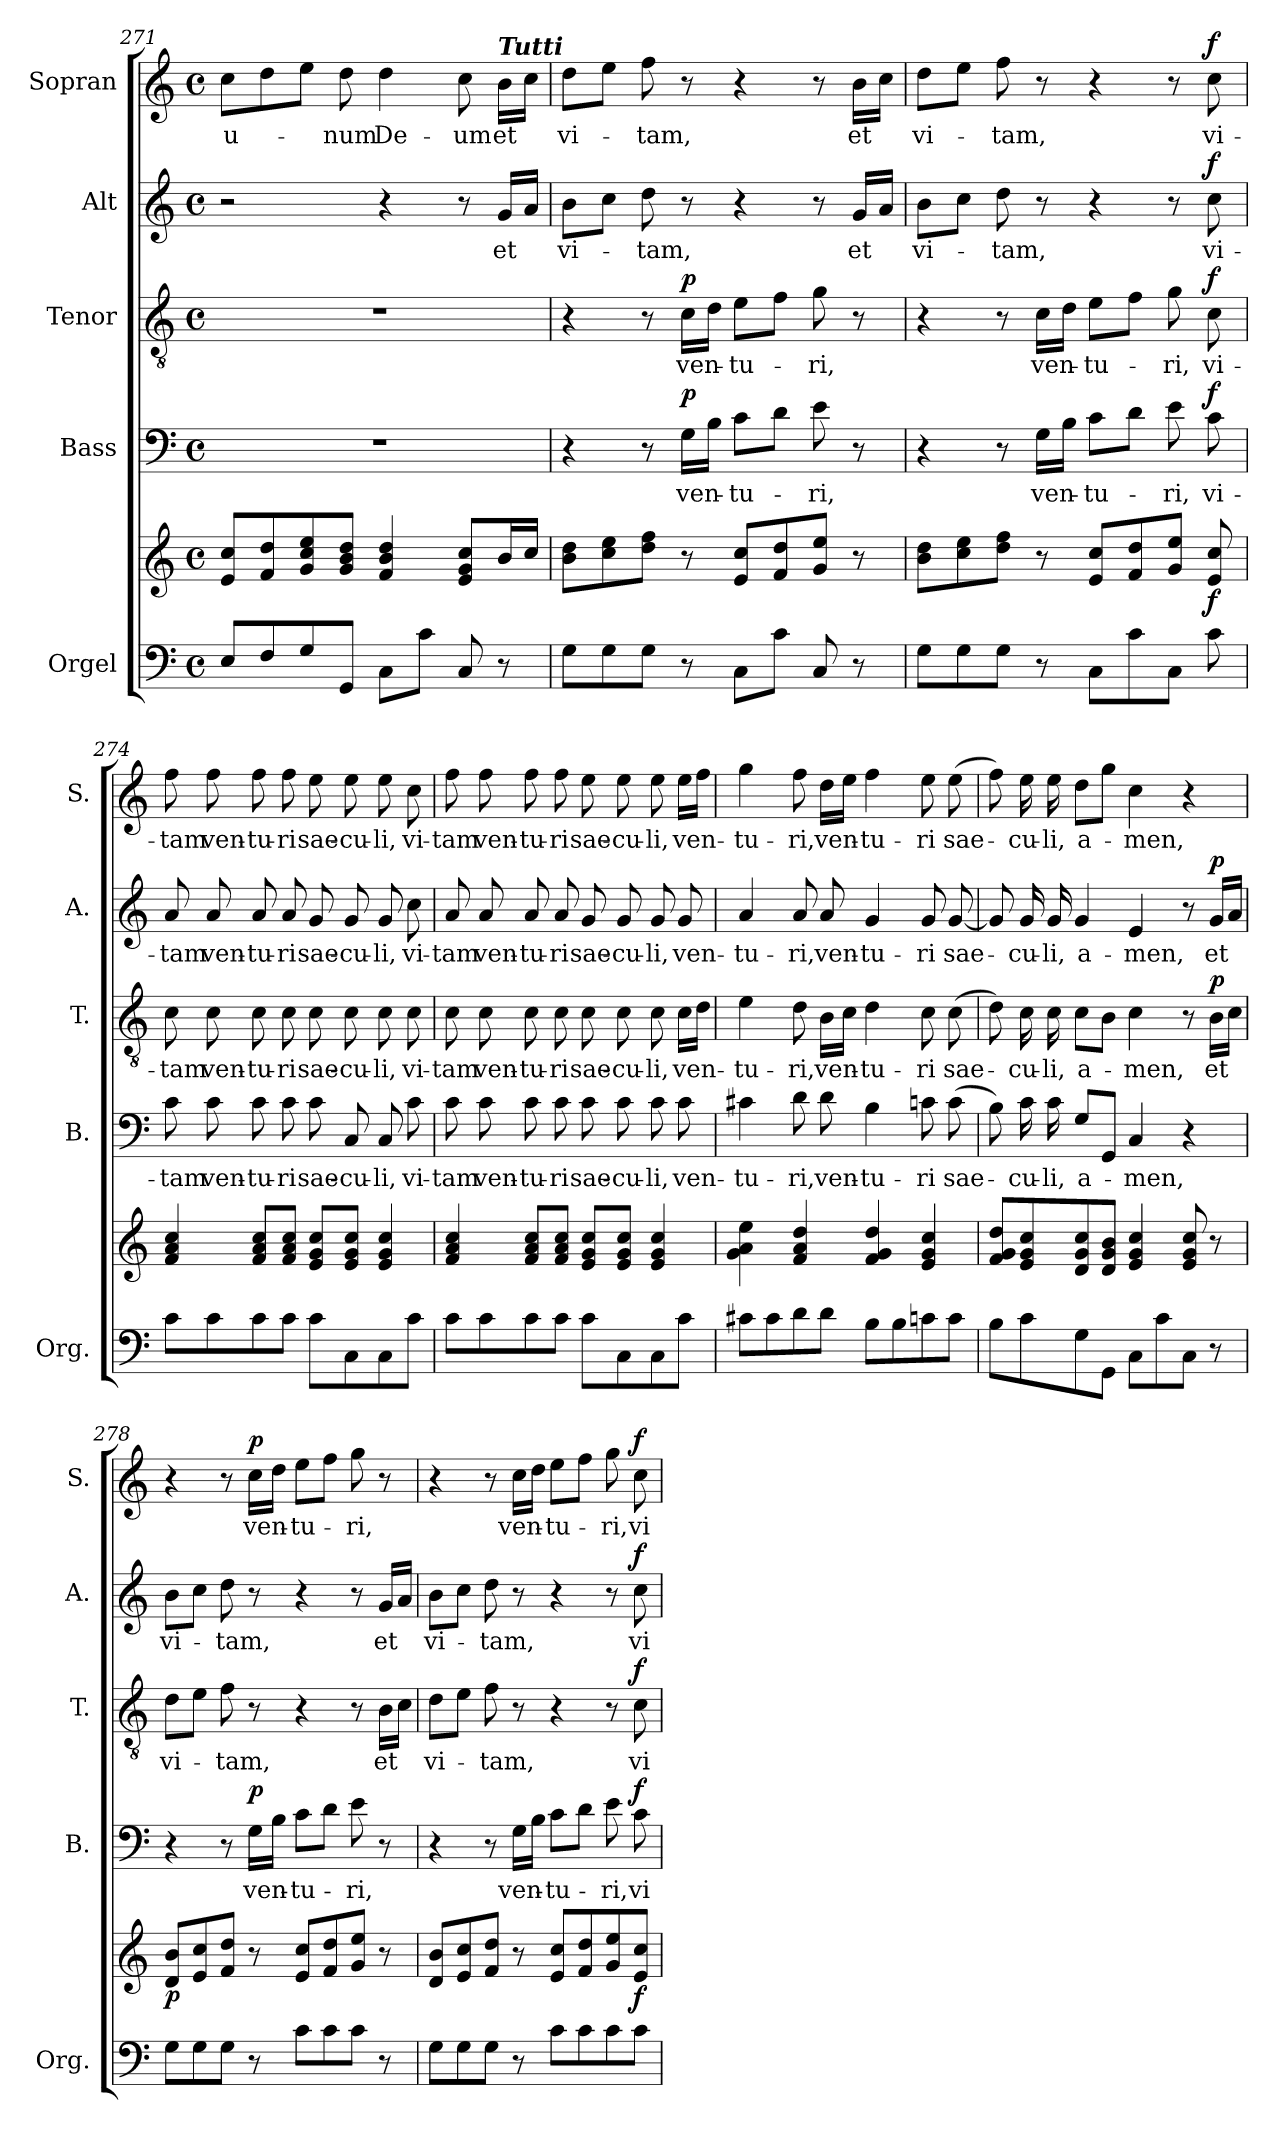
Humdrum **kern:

**kern	**kern	**dynam	**kern	**text	**dynam	**kern	**text	**dynam	**kern	**text	**dynam	**kern	**text	**dynam
*part5	*part5	*part5	*part4	*part4	*part4	*part3	*part3	*part3	*part2	*part2	*part2	*part1	*part1	*part1
*staff6	*staff5	*staff5/6	*staff4	*staff4	*staff4	*staff3	*staff3	*staff3	*staff2	*staff2	*staff2	*staff1	*staff1	*staff1
*I"Orgel	*	*	*I"Bass	*	*	*I"Tenor	*	*	*I"Alt	*	*	*I"Sopran	*	*
*I'Org.	*	*	*I'B.	*	*	*I'T.	*	*	*I'A.	*	*	*I'S.	*	*
*clefF4	*clefG2	*	*clefF4	*	*	*clefGv2	*	*	*clefG2	*	*	*clefG2	*	*
*k[]	*k[]	*	*k[]	*	*	*k[]	*	*	*k[]	*	*	*k[]	*	*
*C:	*C:	*	*C:	*	*	*C:	*	*	*C:	*	*	*C:	*	*
*M4/4	*M4/4	*	*M4/4	*	*	*M4/4	*	*	*M4/4	*	*	*M4/4	*	*
*met(c)	*met(c)	*	*met(c)	*	*	*met(c)	*	*	*met(c)	*	*	*met(c)	*	*
=271	=271	=271	=271	=271	=271	=271	=271	=271	=271	=271	=271	=271	=271	=271
!	!	!	!	!	!	!	!	!	!	!	!	!	!LO:LY:b	!
8E/L	8e/ 8cc/L	.	1r	.	.	1r	.	.	2r	.	.	8cc\L	u-	.
8F/	8f/ 8dd/	.	.	.	.	.	.	.	.	.	.	8dd\	.	.
8G/	8g/ 8cc/ 8ee/	.	.	.	.	.	.	.	.	.	.	8ee\J	.	.
!	!	!	!	!	!	!	!	!	!	!	!	!	!LO:LY:b	!
8GG/J	8g/ 8b/ 8dd/J	.	.	.	.	.	.	.	.	.	.	8dd\	-num	.
!	!	!	!	!	!	!	!	!	!	!	!	!	!LO:LY:b	!
8C\L	4f/ 4b/ 4dd/	.	.	.	.	.	.	.	4r	.	.	4dd\	De-	.
8c\J	.	.	.	.	.	.	.	.	.	.	.	.	.	.
!	!	!	!	!	!	!	!	!	!	!	!	!	!LO:LY:b	!
8C/	8e/ 8g/ 8cc/L	.	.	.	.	.	.	.	8r	.	.	8cc\	-um	.
!	!	!	!	!	!	!	!	!	!	!	!	!LO:TX:a:Bi:t=Tutti	!	!
!	!	!	!	!	!	!	!	!	!	!LO:LY:b	!	!	!LO:LY:b	!
8r	16b/L	.	.	.	.	.	.	.	16g/LL	et	.	16b\LL	et	.
.	16cc/JJ	.	.	.	.	.	.	.	16a/JJ	.	.	16cc\JJ	.	.
=272	=272	=272	=272	=272	=272	=272	=272	=272	=272	=272	=272	=272	=272	=272
!	!	!	!	!	!	!	!	!	!	!LO:LY:b	!	!	!LO:LY:b	!
8G\L	8b\ 8dd\L	.	4r	.	.	4r	.	.	8b\L	vi-	.	8dd\L	vi-	.
8G\	8cc\ 8ee\	.	.	.	.	.	.	.	8cc\J	.	.	8ee\J	.	.
!	!	!	!	!	!	!	!	!	!	!LO:LY:b	!	!	!LO:LY:b	!
8G\J	8dd\ 8ff\J	.	8r	.	.	8r	.	.	8dd\	-tam,	.	8ff\	-tam,	.
!	!	!	!	!LO:LY:b	!LO:DY:a	!	!LO:LY:b	!LO:DY:a	!	!	!	!	!	!
8r	8r	.	16G\LL	ven-	p	16c\LL	ven-	p	8r	.	.	8r	.	.
.	.	.	16B\JJ	.	.	16d\JJ	.	.	.	.	.	.	.	.
!	!	!	!	!LO:LY:b	!	!	!LO:LY:b	!	!	!	!	!	!	!
8C\L	8e/ 8cc/L	.	8c\L	-tu-	.	8e\L	-tu-	.	4r	.	.	4r	.	.
8c\J	8f/ 8dd/	.	8d\J	.	.	8f\J	.	.	.	.	.	.	.	.
!	!	!	!	!LO:LY:b	!	!	!LO:LY:b	!	!	!	!	!	!	!
8C/	8g/ 8ee/J	.	8e\	-ri,	.	8g\	-ri,	.	8r	.	.	8r	.	.
!	!	!	!	!	!	!	!	!	!	!LO:LY:b	!	!	!LO:LY:b	!
8r	8r	.	8r	.	.	8r	.	.	16g/LL	et	.	16b\LL	et	.
.	.	.	.	.	.	.	.	.	16a/JJ	.	.	16cc\JJ	.	.
!!LO:LB:g=z
=273	=273	=273	=273	=273	=273	=273	=273	=273	=273	=273	=273	=273	=273	=273
!	!	!	!	!	!	!	!	!	!	!LO:LY:b	!	!	!LO:LY:b	!
8G\L	8b\ 8dd\L	.	4r	.	.	4r	.	.	8b\L	vi-	.	8dd\L	vi-	.
8G\	8cc\ 8ee\	.	.	.	.	.	.	.	8cc\J	.	.	8ee\J	.	.
!	!	!	!	!	!	!	!	!	!	!LO:LY:b	!	!	!LO:LY:b	!
8G\J	8dd\ 8ff\J	.	8r	.	.	8r	.	.	8dd\	-tam,	.	8ff\	-tam,	.
!	!	!	!	!LO:LY:b	!	!	!LO:LY:b	!	!	!	!	!	!	!
8r	8r	.	16G\LL	ven-	.	16c\LL	ven-	.	8r	.	.	8r	.	.
.	.	.	16B\JJ	.	.	16d\JJ	.	.	.	.	.	.	.	.
!	!	!	!	!LO:LY:b	!	!	!LO:LY:b	!	!	!	!	!	!	!
8C\L	8e/ 8cc/L	.	8c\L	-tu-	.	8e\L	-tu-	.	4r	.	.	4r	.	.
8c\	8f/ 8dd/	.	8d\J	.	.	8f\J	.	.	.	.	.	.	.	.
!	!	!	!	!LO:LY:b	!	!	!LO:LY:b	!	!	!	!	!	!	!
8C\J	8g/ 8ee/J	.	8e\	-ri,	.	8g\	-ri,	.	8r	.	.	8r	.	.
!	!	!LO:DY:b	!	!LO:LY:b	!LO:DY:a	!	!LO:LY:b	!LO:DY:a	!	!LO:LY:b	!LO:DY:a	!	!LO:LY:b	!LO:DY:a
8c\	8e/ 8cc/	f	8c\	vi-	f	8c\	vi-	f	8cc\	vi-	f	8cc\	vi-	f
=274	=274	=274	=274	=274	=274	=274	=274	=274	=274	=274	=274	=274	=274	=274
!	!	!	!	!LO:LY:b	!	!	!LO:LY:b	!	!	!LO:LY:b	!	!	!LO:LY:b	!
8c\L	4f/ 4a/ 4cc/	.	8c\	-tam	.	8c\	-tam	.	8a/	-tam	.	8ff\	-tam	.
!	!	!	!	!LO:LY:b	!	!	!LO:LY:b	!	!	!LO:LY:b	!	!	!LO:LY:b	!
8c\	.	.	8c\	ven-	.	8c\	ven-	.	8a/	ven-	.	8ff\	ven-	.
!	!	!	!	!LO:LY:b	!	!	!LO:LY:b	!	!	!LO:LY:b	!	!	!LO:LY:b	!
8c\	8f/ 8a/ 8cc/L	.	8c\	-tu-	.	8c\	-tu-	.	8a/	-tu-	.	8ff\	-tu-	.
!	!	!	!	!LO:LY:b	!	!	!LO:LY:b	!	!	!LO:LY:b	!	!	!LO:LY:b	!
8c\J	8f/ 8a/ 8cc/J	.	8c\	-ri	.	8c\	-ri	.	8a/	-ri	.	8ff\	-ri	.
!	!	!	!	!LO:LY:b	!	!	!LO:LY:b	!	!	!LO:LY:b	!	!	!LO:LY:b	!
8c\L	8e/ 8g/ 8cc/L	.	8c\	sae-	.	8c\	sae-	.	8g/	sae-	.	8ee\	sae-	.
!	!	!	!	!LO:LY:b	!	!	!LO:LY:b	!	!	!LO:LY:b	!	!	!LO:LY:b	!
8C\	8e/ 8g/ 8cc/J	.	8C/	-cu-	.	8c\	-cu-	.	8g/	-cu-	.	8ee\	-cu-	.
!	!	!	!	!LO:LY:b	!	!	!LO:LY:b	!	!	!LO:LY:b	!	!	!LO:LY:b	!
8C\	4e/ 4g/ 4cc/	.	8C/	-li,	.	8c\	-li,	.	8g/	-li,	.	8ee\	-li,	.
!	!	!	!	!LO:LY:b	!	!	!LO:LY:b	!	!	!LO:LY:b	!	!	!LO:LY:b	!
8c\J	.	.	8c\	vi-	.	8c\	vi-	.	8cc\	vi-	.	8cc\	vi-	.
=275	=275	=275	=275	=275	=275	=275	=275	=275	=275	=275	=275	=275	=275	=275
!	!	!	!	!LO:LY:b	!	!	!LO:LY:b	!	!	!LO:LY:b	!	!	!LO:LY:b	!
8c\L	4f/ 4a/ 4cc/	.	8c\	-tam	.	8c\	-tam	.	8a/	-tam	.	8ff\	-tam	.
!	!	!	!	!LO:LY:b	!	!	!LO:LY:b	!	!	!LO:LY:b	!	!	!LO:LY:b	!
8c\	.	.	8c\	ven-	.	8c\	ven-	.	8a/	ven-	.	8ff\	ven-	.
!	!	!	!	!LO:LY:b	!	!	!LO:LY:b	!	!	!LO:LY:b	!	!	!LO:LY:b	!
8c\	8f/ 8a/ 8cc/L	.	8c\	-tu-	.	8c\	-tu-	.	8a/	-tu-	.	8ff\	-tu-	.
!	!	!	!	!LO:LY:b	!	!	!LO:LY:b	!	!	!LO:LY:b	!	!	!LO:LY:b	!
8c\J	8f/ 8a/ 8cc/J	.	8c\	-ri	.	8c\	-ri	.	8a/	-ri	.	8ff\	-ri	.
!	!	!	!	!LO:LY:b	!	!	!LO:LY:b	!	!	!LO:LY:b	!	!	!LO:LY:b	!
8c\L	8e/ 8g/ 8cc/L	.	8c\	sae-	.	8c\	sae-	.	8g/	sae-	.	8ee\	sae-	.
!	!	!	!	!LO:LY:b	!	!	!LO:LY:b	!	!	!LO:LY:b	!	!	!LO:LY:b	!
8C\	8e/ 8g/ 8cc/J	.	8c\	-cu-	.	8c\	-cu-	.	8g/	-cu-	.	8ee\	-cu-	.
!	!	!	!	!LO:LY:b	!	!	!LO:LY:b	!	!	!LO:LY:b	!	!	!LO:LY:b	!
8C\	4e/ 4g/ 4cc/	.	8c\	-li,	.	8c\	-li,	.	8g/	-li,	.	8ee\	-li,	.
!	!	!	!	!LO:LY:b	!	!	!LO:LY:b	!	!	!LO:LY:b	!	!	!LO:LY:b	!
8c\J	.	.	8c\	ven-	.	16c\LL	ven-	.	8g/	ven-	.	16ee\LL	ven-	.
.	.	.	.	.	.	16d\JJ	.	.	.	.	.	16ff\JJ	.	.
=276	=276	=276	=276	=276	=276	=276	=276	=276	=276	=276	=276	=276	=276	=276
!	!	!	!	!LO:LY:b	!	!	!LO:LY:b	!	!	!LO:LY:b	!	!	!LO:LY:b	!
8c#X\L	4g\ 4a\ 4ee\	.	4c#X\	-tu-	.	4e\	-tu-	.	4a/	-tu-	.	4gg\	-tu-	.
8c#\	.	.	.	.	.	.	.	.	.	.	.	.	.	.
!	!	!	!	!LO:LY:b	!	!	!LO:LY:b	!	!	!LO:LY:b	!	!	!LO:LY:b	!
8d\	4f/ 4a/ 4dd/	.	8d\	-ri,	.	8d\	-ri,	.	8a/	-ri,	.	8ff\	-ri,	.
!	!	!	!	!LO:LY:b	!	!	!LO:LY:b	!	!	!LO:LY:b	!	!	!LO:LY:b	!
8d\J	.	.	8d\	ven-	.	16B\LL	ven-	.	8a/	ven-	.	16dd\LL	ven-	.
.	.	.	.	.	.	16c\JJ	.	.	.	.	.	16ee\JJ	.	.
!	!	!	!	!LO:LY:b	!	!	!LO:LY:b	!	!	!LO:LY:b	!	!	!LO:LY:b	!
8B\L	4f/ 4g/ 4dd/	.	4B\	-tu-	.	4d\	-tu-	.	4g/	-tu-	.	4ff\	-tu-	.
8B\	.	.	.	.	.	.	.	.	.	.	.	.	.	.
!	!	!	!	!LO:LY:b	!	!	!LO:LY:b	!	!	!LO:LY:b	!	!	!LO:LY:b	!
8cn\	4e/ 4g/ 4cc/	.	8cn\	-ri	.	8c\	-ri	.	8g/	-ri	.	8ee\	-ri	.
!	!	!	!	!LO:LY:b	!	!	!LO:LY:b	!	!	!LO:LY:b	!	!	!LO:LY:b	!
8c\J	.	.	(>8c\	sae-	.	(>8c\	sae-	.	[8g/	sae-	.	(>8ee\	sae-	.
!!LO:PB:g=z
=277	=277	=277	=277	=277	=277	=277	=277	=277	=277	=277	=277	=277	=277	=277
8B\L	8f/ 8g/ 8dd/L	.	8B\)	.	.	8d\)	.	.	8g/]	.	.	8ff\)	.	.
!	!	!	!	!LO:LY:b	!	!	!LO:LY:b	!	!	!LO:LY:b	!	!	!LO:LY:b	!
8c\	8e/ 8g/ 8cc/	.	16c\	-cu-	.	16c\	-cu-	.	16g/	-cu-	.	16ee\	-cu-	.
!	!	!	!	!LO:LY:b	!	!	!LO:LY:b	!	!	!LO:LY:b	!	!	!LO:LY:b	!
.	.	.	16c\	-li,	.	16c\	-li,	.	16g/	-li,	.	16ee\	-li,	.
!	!	!	!	!LO:LY:b	!	!	!LO:LY:b	!	!	!LO:LY:b	!	!	!LO:LY:b	!
8G\	8d/ 8g/ 8cc/	.	8G/L	a-	.	8c\L	a-	.	4g/	a-	.	8dd\L	a-	.
8GG\J	8d/ 8g/ 8b/J	.	8GG/J	.	.	8B\J	.	.	.	.	.	8gg\J	.	.
!	!	!	!	!LO:LY:b	!	!	!LO:LY:b	!	!	!LO:LY:b	!	!	!LO:LY:b	!
8C\L	4e/ 4g/ 4cc/	.	4C/	-men,	.	4c\	-men,	.	4e/	-men,	.	4cc\	-men,	.
8c\	.	.	.	.	.	.	.	.	.	.	.	.	.	.
8C\J	8e/ 8g/ 8cc/	.	4r	.	.	8r	.	.	8r	.	.	4r	.	.
!	!	!	!	!	!	!	!LO:LY:b	!LO:DY:a	!	!LO:LY:b	!LO:DY:a	!	!	!
8r	8r	.	.	.	.	16B\LL	et	p	16g/LL	et	p	.	.	.
.	.	.	.	.	.	16c\JJ	.	.	16a/JJ	.	.	.	.	.
=278	=278	=278	=278	=278	=278	=278	=278	=278	=278	=278	=278	=278	=278	=278
!	!	!LO:DY:b	!	!	!	!	!LO:LY:b	!	!	!LO:LY:b	!	!	!	!
8G\L	8d/ 8b/L	p	4r	.	.	8d\L	vi-	.	8b\L	vi-	.	4r	.	.
8G\	8e/ 8cc/	.	.	.	.	8e\J	.	.	8cc\J	.	.	.	.	.
!	!	!	!	!	!	!	!LO:LY:b	!	!	!LO:LY:b	!	!	!	!
8G\J	8f/ 8dd/J	.	8r	.	.	8f\	-tam,	.	8dd\	-tam,	.	8r	.	.
!	!	!	!	!LO:LY:b	!LO:DY:a	!	!	!	!	!	!	!	!LO:LY:b	!LO:DY:a
8r	8r	.	16G\LL	ven-	p	8r	.	.	8r	.	.	16cc\LL	ven-	p
.	.	.	16B\JJ	.	.	.	.	.	.	.	.	16dd\JJ	.	.
!	!	!	!	!LO:LY:b	!	!	!	!	!	!	!	!	!LO:LY:b	!
8c\L	8e/ 8cc/L	.	8c\L	-tu-	.	4r	.	.	4r	.	.	8ee\L	-tu-	.
8c\	8f/ 8dd/	.	8d\J	.	.	.	.	.	.	.	.	8ff\J	.	.
!	!	!	!	!LO:LY:b	!	!	!	!	!	!	!	!	!LO:LY:b	!
8c\J	8g/ 8ee/J	.	8e\	-ri,	.	8r	.	.	8r	.	.	8gg\	-ri,	.
!	!	!	!	!	!	!	!LO:LY:b	!	!	!LO:LY:b	!	!	!	!
8r	8r	.	8r	.	.	16B\LL	et	.	16g/LL	et	.	8r	.	.
.	.	.	.	.	.	16c\JJ	.	.	16a/JJ	.	.	.	.	.
=279	=279	=279	=279	=279	=279	=279	=279	=279	=279	=279	=279	=279	=279	=279
!	!	!	!	!	!	!	!LO:LY:b	!	!	!LO:LY:b	!	!	!	!
8G\L	8d/ 8b/L	.	4r	.	.	8d\L	vi-	.	8b\L	vi-	.	4r	.	.
8G\	8e/ 8cc/	.	.	.	.	8e\J	.	.	8cc\J	.	.	.	.	.
!	!	!	!	!	!	!	!LO:LY:b	!	!	!LO:LY:b	!	!	!	!
8G\J	8f/ 8dd/J	.	8r	.	.	8f\	-tam,	.	8dd\	-tam,	.	8r	.	.
!	!	!	!	!LO:LY:b	!	!	!	!	!	!	!	!	!LO:LY:b	!
8r	8r	.	16G\LL	ven-	.	8r	.	.	8r	.	.	16cc\LL	ven-	.
.	.	.	16B\JJ	.	.	.	.	.	.	.	.	16dd\JJ	.	.
!	!	!	!	!LO:LY:b	!	!	!	!	!	!	!	!	!LO:LY:b	!
8c\L	8e/ 8cc/L	.	8c\L	-tu-	.	4r	.	.	4r	.	.	8ee\L	-tu-	.
8c\	8f/ 8dd/	.	8d\J	.	.	.	.	.	.	.	.	8ff\J	.	.
!	!	!	!	!LO:LY:b	!	!	!	!	!	!	!	!	!LO:LY:b	!
8c\	8g/ 8ee/	.	8e\	-ri,	.	8r	.	.	8r	.	.	8gg\	-ri,	.
!	!	!LO:DY:b	!	!LO:LY:b	!LO:DY:a	!	!LO:LY:b	!LO:DY:a	!	!LO:LY:b	!LO:DY:a	!	!LO:LY:b	!LO:DY:a
8c\J	8e/ 8cc/J	f	8c\	vi-	f	8c\	vi-	f	8cc\	vi-	f	8cc\	vi-	f
=	=	=	=	=	=	=	=	=	=	=	=	=	=	=
*-	*-	*-	*-	*-	*-	*-	*-	*-	*-	*-	*-	*-	*-	*-
